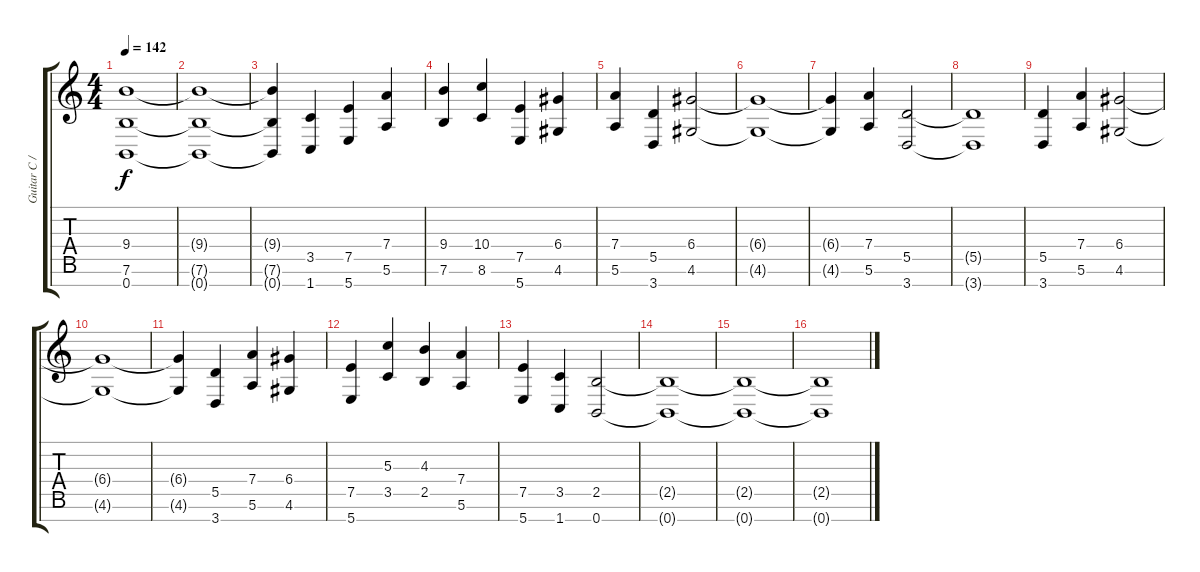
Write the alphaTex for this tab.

\track ("Guitar C / Lead" "Guitar C /") {instrument electricguitarjazz}
\staff {score tabs}
\tuning (E4 B3 G3 D3 A2 E2 B1) {hide}
\ts (4 4)
\tempo 142
\clef g2
\ks c
(9.4 7.6 0.7{t}).1{dy f} |
(9.4{t} 7.6{t} 0.7{t}).1 |
(9.4{t} 7.6{t} 0.7{t}).4 (3.5 1.7).4 (7.5 5.7).4 (7.4 5.6).4 |
(9.4 7.6).4 (10.4 8.6).4 (7.5 5.7).4 (6.4 4.6).4 |
(7.4 5.6).4 (5.5 3.7).4 (6.4 4.6).2 |
(6.4{t} 4.6{t}).1 |
(6.4{t} 4.6{t}).4 (7.4 5.6).4 (5.5 3.7).2 |
(5.5{t} 3.7{t}).1 |
(5.5 3.7).4 (7.4 5.6).4 (6.4 4.6).2 |
(6.4{t} 4.6{t}).1 |
(6.4{t} 4.6{t}).4 (5.5 3.7).4 (7.4 5.6).4 (6.4 4.6).4 |
(7.5 5.7).4 (5.3 3.5).4 (4.3 2.5).4 (7.4 5.6).4 |
(7.5 5.7).4 (3.5 1.7).4 (2.5 0.7).2 |
(2.5{t} 0.7{t}).1 |
(2.5{t} 0.7{t}).1 |
(2.5{t} 0.7{t}).1
